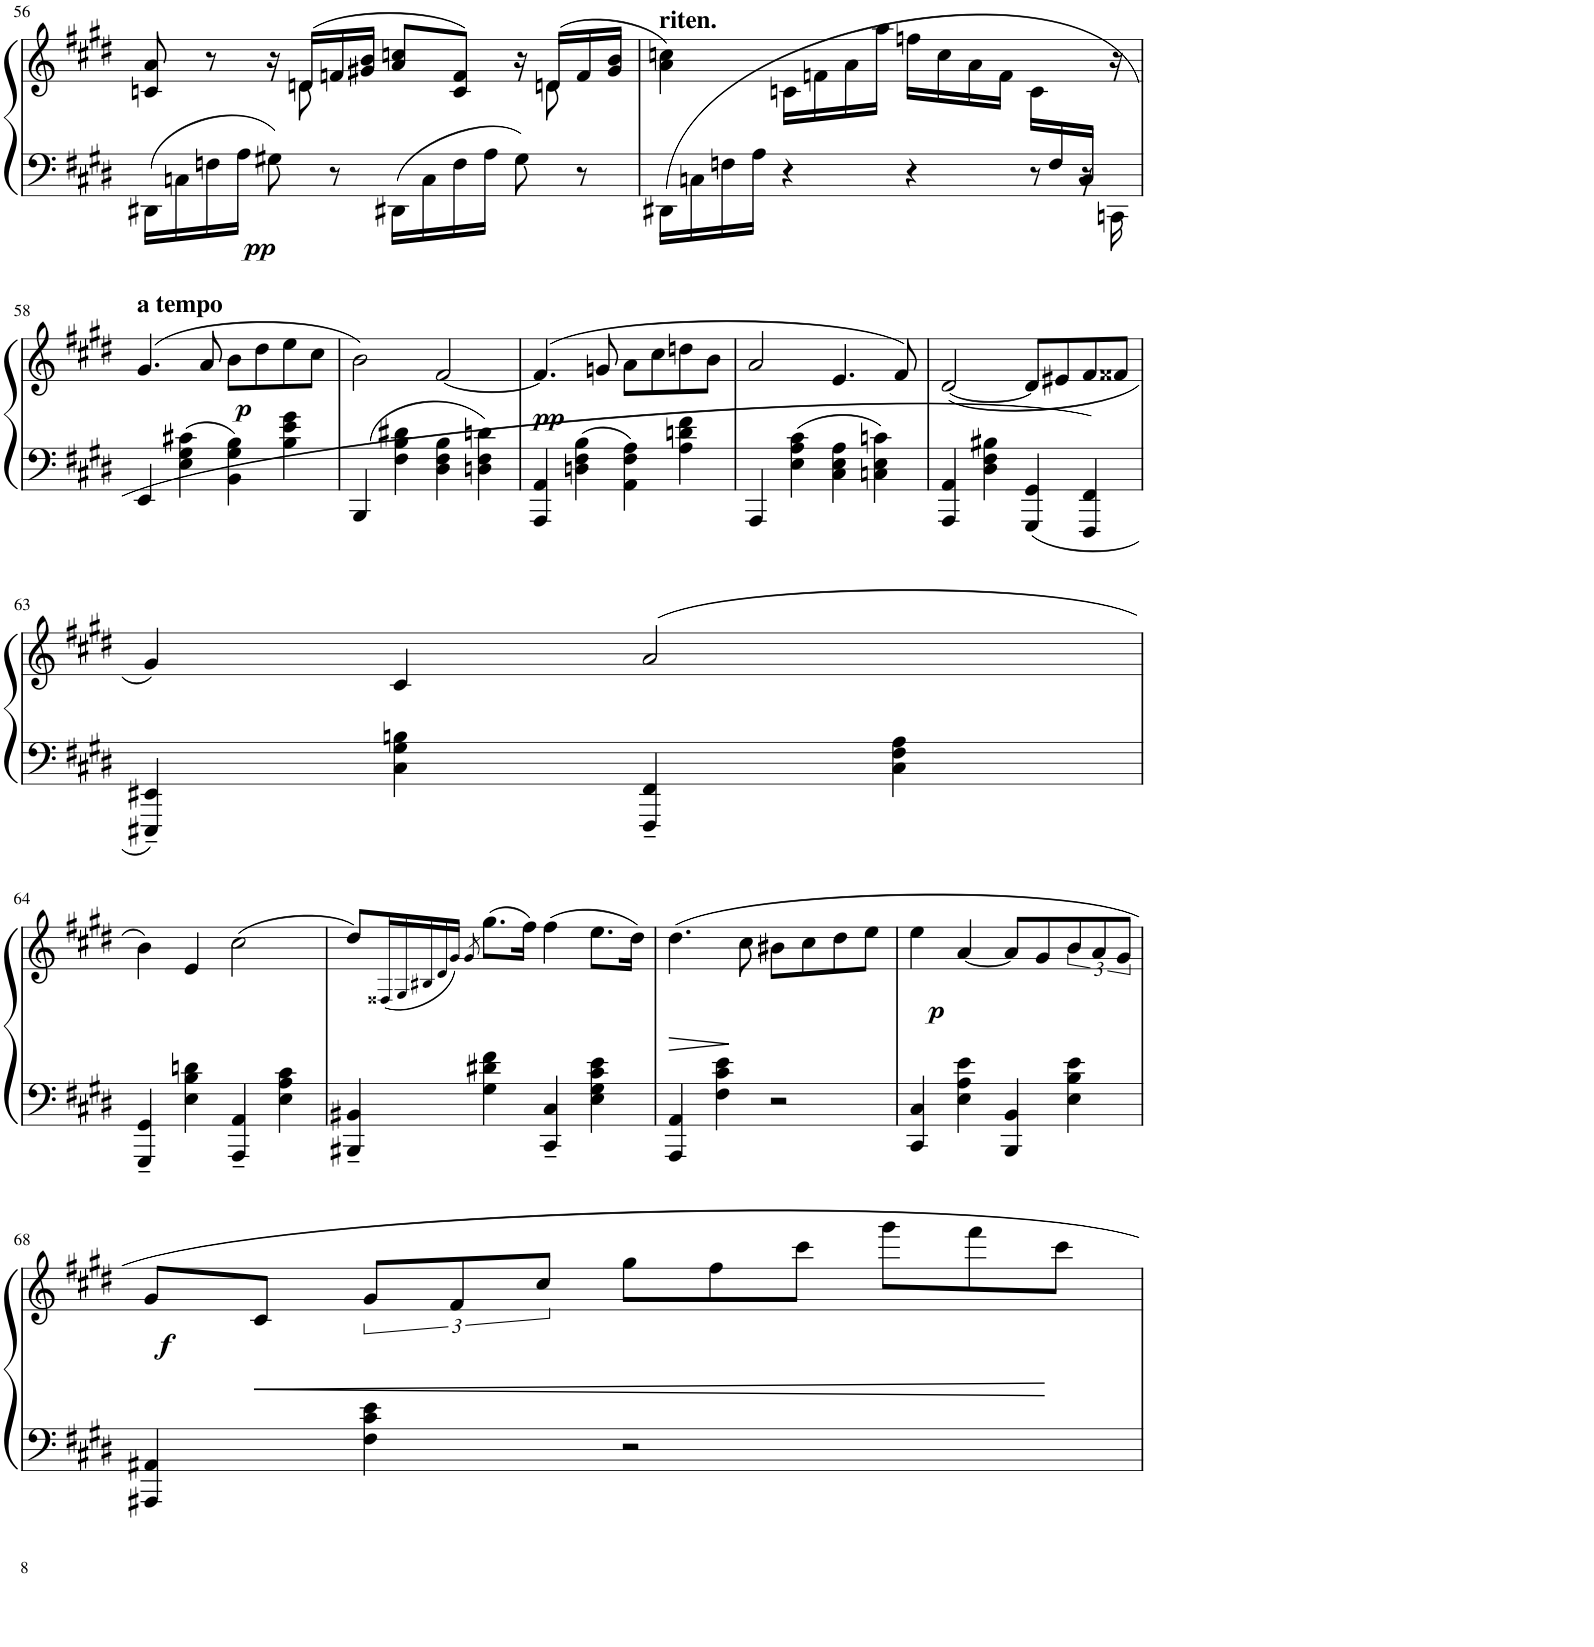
**kern	**kern	**dynam
*part1	*part1	*part1
*staff2	*staff1	*staff1/2
*I"Piano	*	*
*I'Pno	*	*
!!LO:PB:g=z
*clefF4	*clefG2	*
*k[f#c#g#d#]	*k[f#c#g#d#]	*
*M4/4	*M4/4	*
*met(c)	*met(c)	*
=56	=56	=56
*	*^	*
!	!	!	!LO:DY:b=2
16DD#X\LL	8cn/ 8a/	16ryy	pp
*	*v	*v	*
16Cn\	.	.
16Fn\	8r	.
16A\JJ	.	.
8G#X\	16r	.
*	*^	*
.	(16dn/LL	8dn\	.
8r	16fn/	.	.
.	16g#X/ 16b/JJ	4.ryy	.
16DD#X\LL	8a/ 8ccn/L	.	.
16C\	.	.	.
16F\	8c/ 8f/J)	.	.
16A\JJ	.	.	.
8G#\	16r	.	.
.	(16dn/LL	8dn\	.
8r	16f/	.	.
.	16g#/ 16b/JJ	16ryy	.
=57	=57	=57	=57
*^	*	*	*
!	!	!LO:TX:a:B:t=riten.	!	!
*	*	*v	*v	*
16ryy	(16DD#X\LL	4a\ 4ccn\)	.
.	16Cn\	.	.
.	16Fn\	.	.
.	16A\JJ	.	.
.	4r	16cn\LL	.
.	.	16fn\	.
.	.	16a\	.
.	.	16aa\JJ	.
.	4r	16ffn\LL	.
.	.	16cc\	.
.	.	16a\	.
.	.	16f\JJ	.
.	8r	16c\LL	.
16F/	.	16ryy	.
16C/JJ	16r	16ryy	.
16ryy	16CCn\	16r	.
!!LO:LB:g=z
=58	=58	=58	=58
!	!	!LO:TX:a:B:t=a tempo	!
!	!	!	!LO:DY:b
*v	*v	*	*
4EE/	4.g#/	p
4E\ 4G#\ 4c#X\	.	.
.	8a/	.
4BB\ 4G#\ 4B\	8b\L	.
.	8dd#\	.
4B\ 4e\ 4g#\	8ee\	.
.	8cc#\J	.
=59	=59	=59
4BBB/	2b\)	.
4F#\ 4B\ 4d#X\	.	.
4D#\ 4F#\ 4B\	[2f#/	.
4Dn\ 4F#\ 4dn\	.	.
=60	=60	=60
!	!	!LO:DY:b
4AAA/ 4AA/	(4.f#/]	pp
4Dn\ 4F#\ 4B\	.	.
.	8gn/	.
4AA\ 4F#\ 4A\	8a\L	.
.	8cc#\	.
4A\ 4dn\ 4f#\	8ddn\	.
.	8b\J	.
=61	=61	=61
4AAA/	2a/	.
4E\ 4A\ 4c#\	.	.
4C#\ 4E\ 4A\	4.e/	.
4Cn\ 4E\ 4cn\	.	.
.	8f#/)	.
=62	=62	=62
4AAA/ 4AA/	([2d#/	.
4D#\ 4F#\ 4B#X\	.	.
4GGG#/ 4GG#/	8d#/L]	.
.	8e#X/	.
4FFF#/ 4FF#/	8f#/	.
.	8f##X/J	.
!!LO:LB:g=z
=63	=63	=63
4EEE#X/~ 4EE#X/~	4g#/)	.
4C#\ 4G#\ 4Bn\	4c#/	.
4FFF#/~ 4FF#/~	(2a/	.
4C#\ 4F#\ 4A\	.	.
!!LO:LB:g=z
=64	=64	=64
4GGG#/~ 4GG#/~	4b\)	.
4E\ 4B\ 4dn\	4e/	.
4AAA/~ 4AA/~	(2cc#\	.
4E\ 4A\ 4c#\	.	.
=65	=65	=65
4BBB#X/~ 4BB#X/~	8dd#/L)	.
*	*Xtuplet	*
.	(40F##X!/L	.
.	40G#!/	.
.	40B#X!/	.
.	40d#!/	.
.	40g#!/JJ)	.
.	8qg#/	.
4G#\ 4d#X\ 4f#\	(8.gg#\L	.
.	16ff#\Jk)	.
4CC#/~ 4C#/~	(4ff#\	.
4E\ 4G#\ 4c#\ 4e\	8.ee\L	.
.	16dd#\Jk)	.
=66	=66	=66
!	!	!LO:HP:b
4AAA/ 4AA/	4.dd#\	>
4F#\ 4c#\ 4e\	.	.
.	8cc#\	]
2r	8b#X\L	.
.	8cc#\	.
.	8dd#\	.
.	8ee\J	.
=67	=67	=67
!	!	!LO:DY:b
4CC#/ 4C#/	4ee\	p
4E\ 4A\ 4e\	[4a/	.
4BBB/ 4BB/	8a/L]	.
.	8g#/	.
*	*tuplet	*
4E\ 4B\ 4e\	12b/	.
.	12a/	.
.	12g#/J	.
!!LO:LB:g=z
=68	=68	=68
!	!	!LO:DY:b
4AAA#X/ 4AA#X/	8g#/L	f
!	!	!LO:HP:b
.	8c#/J	<
4F#\ 4c#\ 4e\	12g#/L	.
.	12f#/	.
.	12cc#/J	.
*	*Xtuplet	*
2r	12gg#\L	.
.	12ff#\	.
.	12ccc#\J	.
.	12ggg#\L	.
.	12fff#\	.
.	12ccc#\J	[
=	=	=
*-	*-	*-
